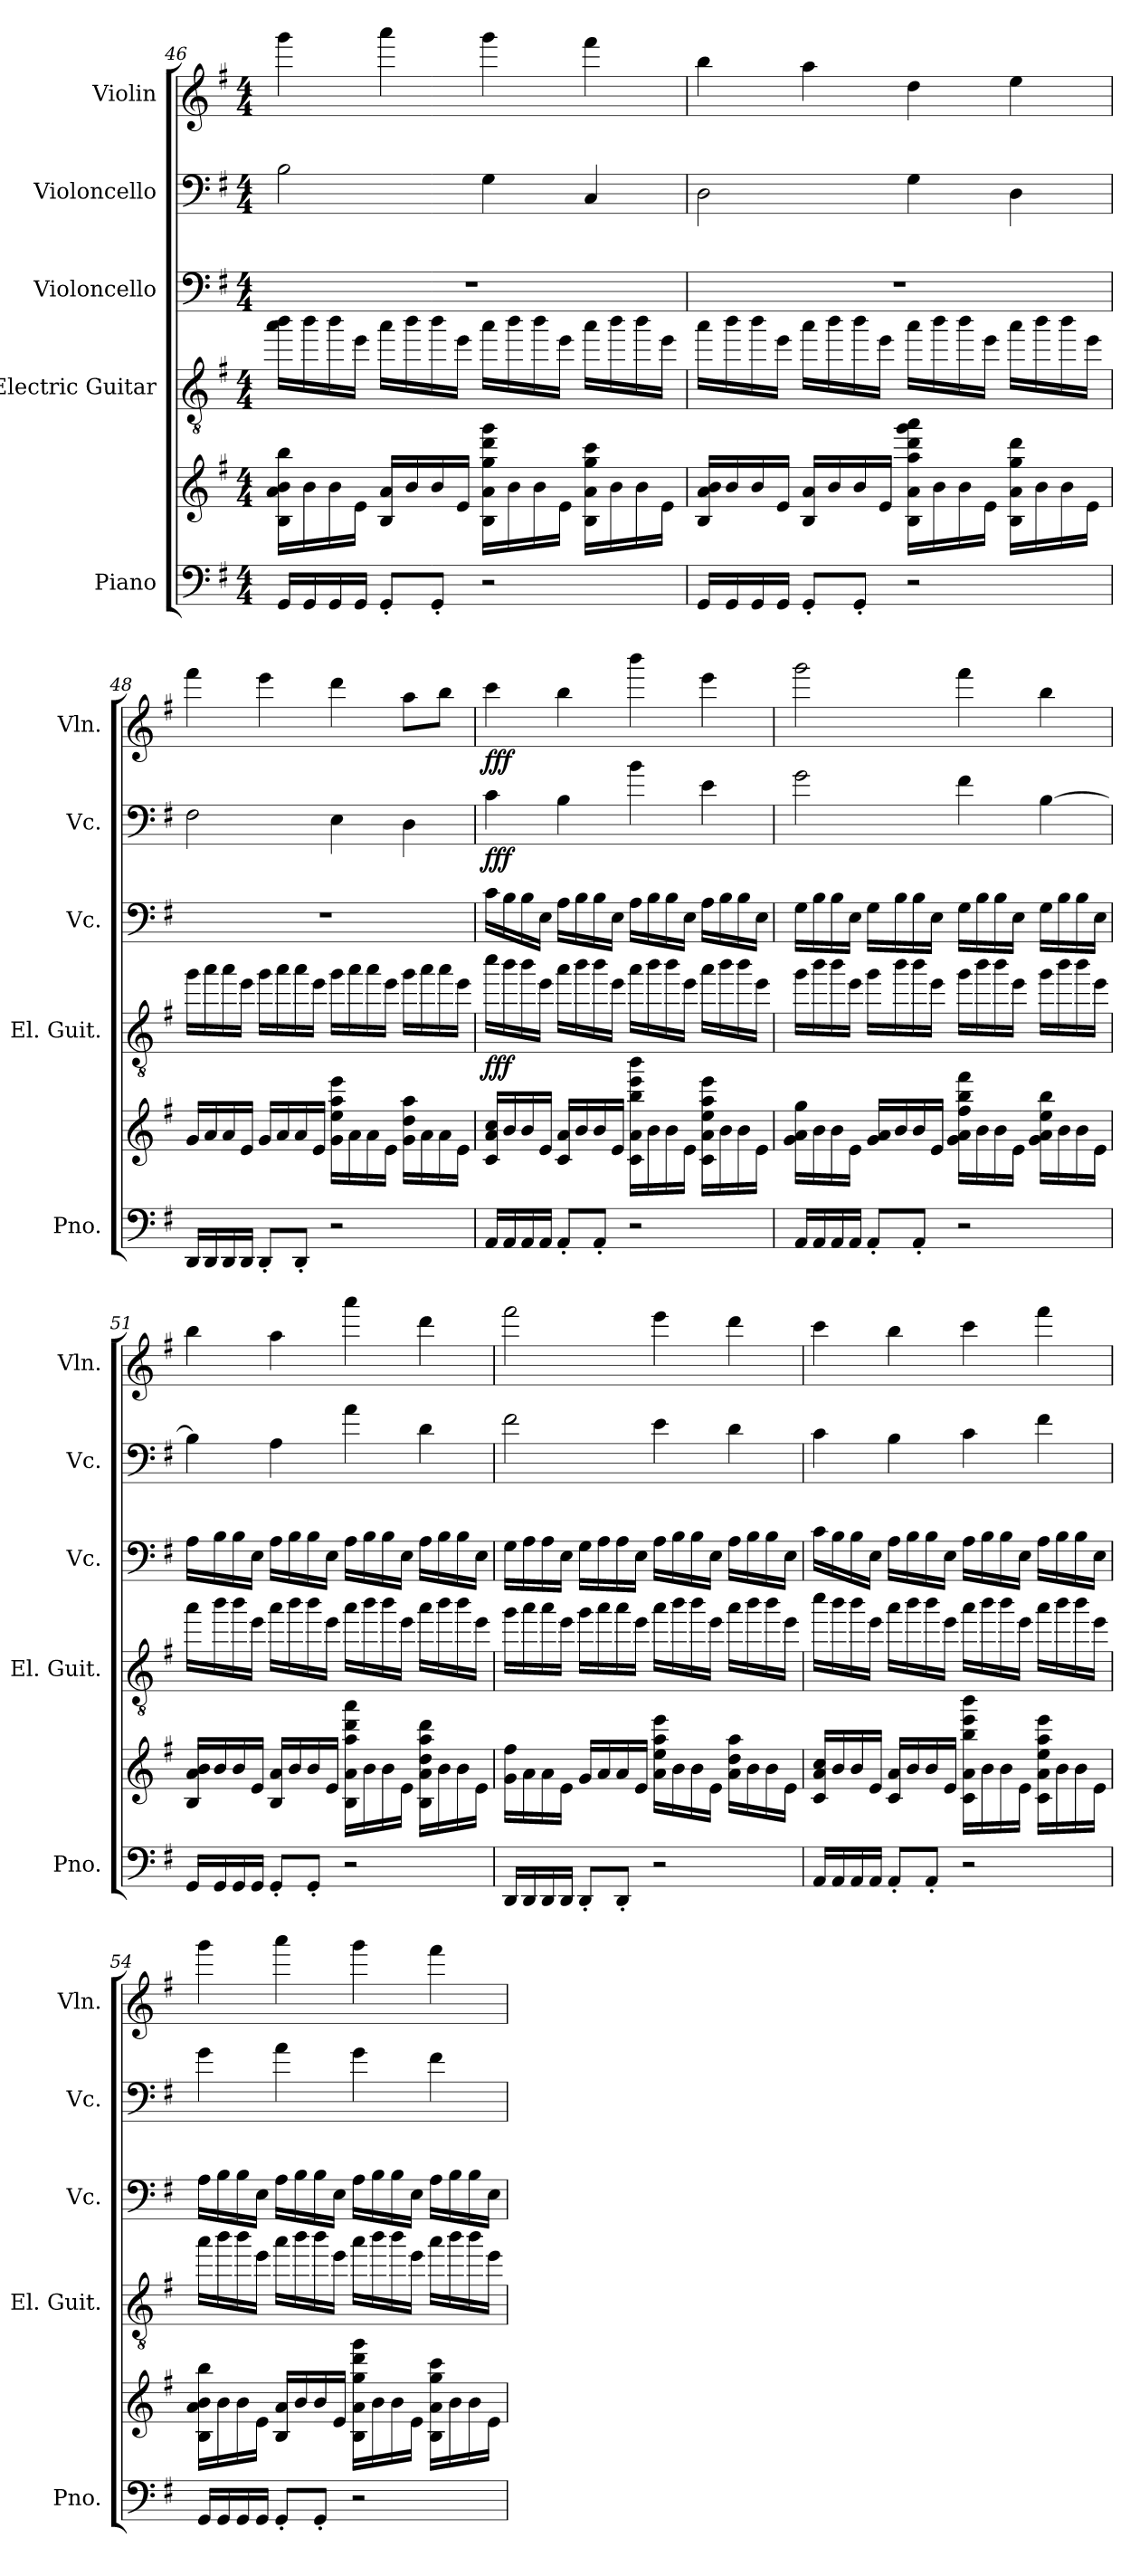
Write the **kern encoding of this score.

**kern	**kern	**kern	**dynam	**kern	**kern	**dynam	**kern	**dynam
*part5	*part5	*part4	*part4	*part3	*part2	*part2	*part1	*part1
*staff6	*staff5	*staff4	*staff4	*staff3	*staff2	*staff2	*staff1	*staff1
*I"Piano	*	*I"Electric Guitar	*	*I"Violoncello	*I"Violoncello	*	*I"Violin	*
*I'Pno.	*	*I'El. Guit.	*	*I'Vc.	*I'Vc.	*	*I'Vln.	*
!!LO:PB:g=z
*clefF4	*clefG2	*clefGv2	*	*clefF4	*clefF4	*	*clefG2	*
*k[f#]	*k[f#]	*k[f#]	*	*k[f#]	*k[f#]	*	*k[f#]	*
*M4/4	*M4/4	*M4/4	*	*M4/4	*M4/4	*	*M4/4	*
=46	=46	=46	=46	=46	=46	=46	=46	=46
16GG/LL	16B\ 16a\ 16b\ 16bb\LL	16aa\ 16bb\LL	.	1r	2B\	.	4ggg\	.
16GG/	16b\	16bb\	.	.	.	.	.	.
16GG/	16b\	16bb\	.	.	.	.	.	.
16GG/JJ	16e\JJ	16ee\JJ	.	.	.	.	.	.
8GG'/L	16B/ 16a/LL	16aa\LL	.	.	.	.	4aaa\	.
.	16b/	16bb\	.	.	.	.	.	.
8GG'/J	16b/	16bb\	.	.	.	.	.	.
.	16e/JJ	16ee\JJ	.	.	.	.	.	.
2r	16B\ 16a\ 16gg\ 16ddd\ 16ggg\LL	16aa\LL	.	.	4G\	.	4ggg\	.
.	16b\	16bb\	.	.	.	.	.	.
.	16b\	16bb\	.	.	.	.	.	.
.	16e\JJ	16ee\JJ	.	.	.	.	.	.
.	16B\ 16a\ 16gg\ 16ccc\LL	16aa\LL	.	.	4C/	.	4fff#\	.
.	16b\	16bb\	.	.	.	.	.	.
.	16b\	16bb\	.	.	.	.	.	.
.	16e\JJ	16ee\JJ	.	.	.	.	.	.
!!LO:LB:g=z
=47	=47	=47	=47	=47	=47	=47	=47	=47
16GG/LL	16B/ 16a/ 16b/LL	16aa\LL	.	1r	2D\	.	4bb\	.
16GG/	16b/	16bb\	.	.	.	.	.	.
16GG/	16b/	16bb\	.	.	.	.	.	.
16GG/JJ	16e/JJ	16ee\JJ	.	.	.	.	.	.
8GG'/L	16B/ 16a/LL	16aa\LL	.	.	.	.	4aa\	.
.	16b/	16bb\	.	.	.	.	.	.
8GG'/J	16b/	16bb\	.	.	.	.	.	.
.	16e/JJ	16ee\JJ	.	.	.	.	.	.
2r	16B\ 16a\ 16aa\ 16ddd\ 16ggg\ 16aaa\LL	16aa\LL	.	.	4G\	.	4dd\	.
.	16b\	16bb\	.	.	.	.	.	.
.	16b\	16bb\	.	.	.	.	.	.
.	16e\JJ	16ee\JJ	.	.	.	.	.	.
.	16B\ 16a\ 16gg\ 16ddd\LL	16aa\LL	.	.	4D\	.	4ee\	.
.	16b\	16bb\	.	.	.	.	.	.
.	16b\	16bb\	.	.	.	.	.	.
.	16e\JJ	16ee\JJ	.	.	.	.	.	.
!!LO:PB:g=z
=48	=48	=48	=48	=48	=48	=48	=48	=48
16DD/LL	16g/LL	16gg\LL	.	1r	2F#\	.	4fff#\	.
16DD/	16a/	16aa\	.	.	.	.	.	.
16DD/	16a/	16aa\	.	.	.	.	.	.
16DD/JJ	16e/JJ	16ee\JJ	.	.	.	.	.	.
8DD'/L	16g/LL	16gg\LL	.	.	.	.	4eee\	.
.	16a/	16aa\	.	.	.	.	.	.
8DD'/J	16a/	16aa\	.	.	.	.	.	.
.	16e/JJ	16ee\JJ	.	.	.	.	.	.
2r	16g\ 16ee\ 16aa\ 16eee\LL	16gg\LL	.	.	4E\	.	4ddd\	.
.	16a\	16aa\	.	.	.	.	.	.
.	16a\	16aa\	.	.	.	.	.	.
.	16e\JJ	16ee\JJ	.	.	.	.	.	.
.	16g\ 16dd\ 16aa\LL	16gg\LL	.	.	4D\	.	8aa\L	.
.	16a\	16aa\	.	.	.	.	.	.
.	16a\	16aa\	.	.	.	.	8bb\J	.
.	16e\JJ	16ee\JJ	.	.	.	.	.	.
!!LO:LB:g=z
=49	=49	=49	=49	=49	=49	=49	=49	=49
!	!	!	!LO:DY:b	!	!	!LO:DY:b	!	!LO:DY:b
16AA/LL	16c/ 16a/ 16cc/LL	16ccc\LL	fff	16c\LL	4c\	fff	4ccc\	fff
16AA/	16b/	16bb\	.	16B\	.	.	.	.
16AA/	16b/	16bb\	.	16B\	.	.	.	.
16AA/JJ	16e/JJ	16ee\JJ	.	16E\JJ	.	.	.	.
8AA'/L	16c/ 16a/LL	16aa\LL	.	16A\LL	4B\	.	4bb\	.
.	16b/	16bb\	.	16B\	.	.	.	.
8AA'/J	16b/	16bb\	.	16B\	.	.	.	.
.	16e/JJ	16ee\JJ	.	16E\JJ	.	.	.	.
2r	16c\ 16a\ 16bb\ 16eee\ 16bbb\LL	16aa\LL	.	16A\LL	4b\	.	4bbb\	.
.	16b\	16bb\	.	16B\	.	.	.	.
.	16b\	16bb\	.	16B\	.	.	.	.
.	16e\JJ	16ee\JJ	.	16E\JJ	.	.	.	.
.	16c\ 16a\ 16ee\ 16aa\ 16eee\LL	16aa\LL	.	16A\LL	4e\	.	4eee\	.
.	16b\	16bb\	.	16B\	.	.	.	.
.	16b\	16bb\	.	16B\	.	.	.	.
.	16e\JJ	16ee\JJ	.	16E\JJ	.	.	.	.
!!LO:PB:g=z
=50	=50	=50	=50	=50	=50	=50	=50	=50
16AA/LL	16g\ 16a\ 16gg\LL	16gg\LL	.	16G\LL	2g\	.	2ggg\	.
16AA/	16b\	16bb\	.	16B\	.	.	.	.
16AA/	16b\	16bb\	.	16B\	.	.	.	.
16AA/JJ	16e\JJ	16ee\JJ	.	16E\JJ	.	.	.	.
8AA'/L	16g/ 16a/LL	16gg\LL	.	16G\LL	.	.	.	.
.	16b/	16bb\	.	16B\	.	.	.	.
8AA'/J	16b/	16bb\	.	16B\	.	.	.	.
.	16e/JJ	16ee\JJ	.	16E\JJ	.	.	.	.
2r	16g\ 16a\ 16ff#\ 16bb\ 16fff#\LL	16gg\LL	.	16G\LL	4f#\	.	4fff#\	.
.	16b\	16bb\	.	16B\	.	.	.	.
.	16b\	16bb\	.	16B\	.	.	.	.
.	16e\JJ	16ee\JJ	.	16E\JJ	.	.	.	.
.	16g\ 16a\ 16ee\ 16bb\LL	16gg\LL	.	16G\LL	[4B\	.	4bb\	.
.	16b\	16bb\	.	16B\	.	.	.	.
.	16b\	16bb\	.	16B\	.	.	.	.
.	16e\JJ	16ee\JJ	.	16E\JJ	.	.	.	.
!!LO:LB:g=z
=51	=51	=51	=51	=51	=51	=51	=51	=51
16GG/LL	16B/ 16a/ 16b/LL	16aa\LL	.	16A\LL	4B\]	.	4bb\	.
16GG/	16b/	16bb\	.	16B\	.	.	.	.
16GG/	16b/	16bb\	.	16B\	.	.	.	.
16GG/JJ	16e/JJ	16ee\JJ	.	16E\JJ	.	.	.	.
8GG'/L	16B/ 16a/LL	16aa\LL	.	16A\LL	4A\	.	4aa\	.
.	16b/	16bb\	.	16B\	.	.	.	.
8GG'/J	16b/	16bb\	.	16B\	.	.	.	.
.	16e/JJ	16ee\JJ	.	16E\JJ	.	.	.	.
2r	16B\ 16a\ 16aa\ 16ddd\ 16aaa\LL	16aa\LL	.	16A\LL	4a\	.	4aaa\	.
.	16b\	16bb\	.	16B\	.	.	.	.
.	16b\	16bb\	.	16B\	.	.	.	.
.	16e\JJ	16ee\JJ	.	16E\JJ	.	.	.	.
.	16B\ 16a\ 16dd\ 16aa\ 16ddd\LL	16aa\LL	.	16A\LL	4d\	.	4ddd\	.
.	16b\	16bb\	.	16B\	.	.	.	.
.	16b\	16bb\	.	16B\	.	.	.	.
.	16e\JJ	16ee\JJ	.	16E\JJ	.	.	.	.
!!LO:PB:g=z
=52	=52	=52	=52	=52	=52	=52	=52	=52
16DD/LL	16g\ 16ff#\LL	16gg\LL	.	16G\LL	2f#\	.	2fff#\	.
16DD/	16a\	16aa\	.	16A\	.	.	.	.
16DD/	16a\	16aa\	.	16A\	.	.	.	.
16DD/JJ	16e\JJ	16ee\JJ	.	16E\JJ	.	.	.	.
8DD'/L	16g/LL	16gg\LL	.	16G\LL	.	.	.	.
.	16a/	16aa\	.	16A\	.	.	.	.
8DD'/J	16a/	16aa\	.	16A\	.	.	.	.
.	16e/JJ	16ee\JJ	.	16E\JJ	.	.	.	.
2r	16a\ 16ee\ 16aa\ 16eee\LL	16aa\LL	.	16A\LL	4e\	.	4eee\	.
.	16b\	16bb\	.	16B\	.	.	.	.
.	16b\	16bb\	.	16B\	.	.	.	.
.	16e\JJ	16ee\JJ	.	16E\JJ	.	.	.	.
.	16a\ 16dd\ 16aa\LL	16aa\LL	.	16A\LL	4d\	.	4ddd\	.
.	16b\	16bb\	.	16B\	.	.	.	.
.	16b\	16bb\	.	16B\	.	.	.	.
.	16e\JJ	16ee\JJ	.	16E\JJ	.	.	.	.
!!LO:LB:g=z
=53	=53	=53	=53	=53	=53	=53	=53	=53
16AA/LL	16c/ 16a/ 16cc/LL	16ccc\LL	.	16c\LL	4c\	.	4ccc\	.
16AA/	16b/	16bb\	.	16B\	.	.	.	.
16AA/	16b/	16bb\	.	16B\	.	.	.	.
16AA/JJ	16e/JJ	16ee\JJ	.	16E\JJ	.	.	.	.
8AA'/L	16c/ 16a/LL	16aa\LL	.	16A\LL	4B\	.	4bb\	.
.	16b/	16bb\	.	16B\	.	.	.	.
8AA'/J	16b/	16bb\	.	16B\	.	.	.	.
.	16e/JJ	16ee\JJ	.	16E\JJ	.	.	.	.
2r	16c\ 16a\ 16bb\ 16eee\ 16bbb\LL	16aa\LL	.	16A\LL	4c\	.	4ccc\	.
.	16b\	16bb\	.	16B\	.	.	.	.
.	16b\	16bb\	.	16B\	.	.	.	.
.	16e\JJ	16ee\JJ	.	16E\JJ	.	.	.	.
.	16c\ 16a\ 16ee\ 16aa\ 16eee\LL	16aa\LL	.	16A\LL	4f#\	.	4fff#\	.
.	16b\	16bb\	.	16B\	.	.	.	.
.	16b\	16bb\	.	16B\	.	.	.	.
.	16e\JJ	16ee\JJ	.	16E\JJ	.	.	.	.
!!LO:PB:g=z
=54	=54	=54	=54	=54	=54	=54	=54	=54
16GG/LL	16B\ 16a\ 16b\ 16bb\LL	16aa\LL	.	16A\LL	4g\	.	4ggg\	.
16GG/	16b\	16bb\	.	16B\	.	.	.	.
16GG/	16b\	16bb\	.	16B\	.	.	.	.
16GG/JJ	16e\JJ	16ee\JJ	.	16E\JJ	.	.	.	.
8GG'/L	16B/ 16a/LL	16aa\LL	.	16A\LL	4a\	.	4aaa\	.
.	16b/	16bb\	.	16B\	.	.	.	.
8GG'/J	16b/	16bb\	.	16B\	.	.	.	.
.	16e/JJ	16ee\JJ	.	16E\JJ	.	.	.	.
2r	16B\ 16a\ 16gg\ 16ddd\ 16ggg\LL	16aa\LL	.	16A\LL	4g\	.	4ggg\	.
.	16b\	16bb\	.	16B\	.	.	.	.
.	16b\	16bb\	.	16B\	.	.	.	.
.	16e\JJ	16ee\JJ	.	16E\JJ	.	.	.	.
.	16B\ 16a\ 16gg\ 16ccc\LL	16aa\LL	.	16A\LL	4f#\	.	4fff#\	.
.	16b\	16bb\	.	16B\	.	.	.	.
.	16b\	16bb\	.	16B\	.	.	.	.
.	16e\JJ	16ee\JJ	.	16E\JJ	.	.	.	.
=	=	=	=	=	=	=	=	=
*-	*-	*-	*-	*-	*-	*-	*-	*-
